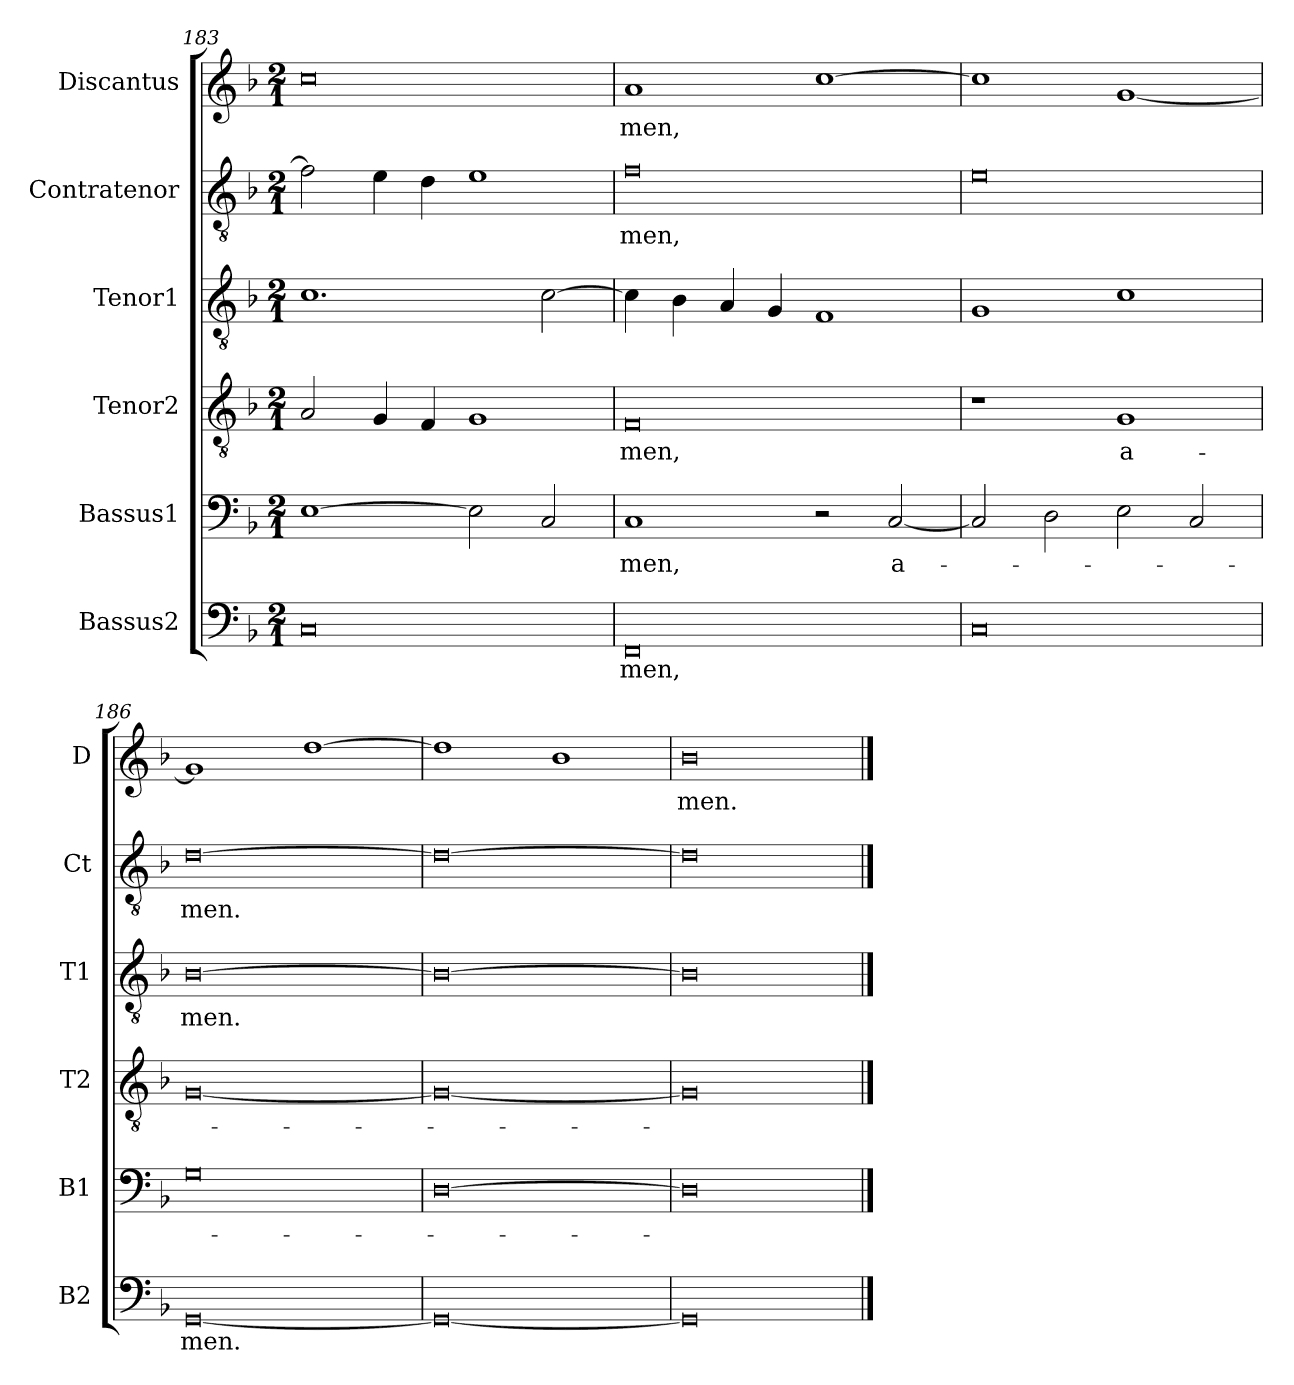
**kern	**text	**kern	**text	**kern	**text	**kern	**text	**kern	**text	**kern	**text
*part6	*part6	*part5	*part5	*part4	*part4	*part3	*part3	*part2	*part2	*part1	*part1
*staff6	*staff6	*staff5	*staff5	*staff4	*staff4	*staff3	*staff3	*staff2	*staff2	*staff1	*staff1
*I"Bassus2	*	*I"Bassus1	*	*I"Tenor2	*	*I"Tenor1	*	*I"Contratenor	*	*I"Discantus	*
*I'B2	*	*I'B1	*	*I'T2	*	*I'T1	*	*I'Ct	*	*I'D	*
*clefF4	*	*clefF4	*	*clefGv2	*	*clefGv2	*	*clefGv2	*	*clefG2	*
*k[b-]	*	*k[b-]	*	*k[b-]	*	*k[b-]	*	*k[b-]	*	*k[b-]	*
*M2/1	*	*M2/1	*	*M2/1	*	*M2/1	*	*M2/1	*	*M2/1	*
=183	=183	=183	=183	=183	=183	=183	=183	=183	=183	=183	=183
0C	.	[1E	.	2A	.	1.c	.	2f]	.	0cc	.
.	.	.	.	4G	.	.	.	4e	.	.	.
.	.	.	.	4F	.	.	.	4d	.	.	.
.	.	2E]	.	1G	.	.	.	1e	.	.	.
.	.	2C	.	.	.	[2c	.	.	.	.	.
=184	=184	=184	=184	=184	=184	=184	=184	=184	=184	=184	=184
0FF	-men,	1C	-men,	0F	-men,	4c]	.	0f	-men,	1a	-men,
.	.	.	.	.	.	4B-	.	.	.	.	.
.	.	.	.	.	.	4A	.	.	.	.	.
.	.	.	.	.	.	4G	.	.	.	.	.
.	.	2r	.	.	.	1F	.	.	.	[1cc	.
.	.	[2C	a-	.	.	.	.	.	.	.	.
=185	=185	=185	=185	=185	=185	=185	=185	=185	=185	=185	=185
0C	.	2C]	.	1r	.	1G	.	0e	.	1cc]	.
.	.	2D	.	.	.	.	.	.	.	.	.
.	.	2E	.	1G	a-	1c	.	.	.	[1g	.
.	.	2C	.	.	.	.	.	.	.	.	.
=186	=186	=186	=186	=186	=186	=186	=186	=186	=186	=186	=186
[0GG	men.	0G	.	[0G	.	[0B-	men.	[0d	men.	1g]	.
.	.	.	.	.	.	.	.	.	.	[1dd	.
=187	=187	=187	=187	=187	=187	=187	=187	=187	=187	=187	=187
0GG_	.	[0D	.	0G_	.	0B-_	.	0d_	.	1dd]	.
.	.	.	.	.	.	.	.	.	.	1b-	.
=188	=188	=188	=188	=188	=188	=188	=188	=188	=188	=188	=188
0GG]	.	0D]	.	0G]	.	0B-]	.	0d]	.	0b-	men.
==	==	==	==	==	==	==	==	==	==	==	==
*-	*-	*-	*-	*-	*-	*-	*-	*-	*-	*-	*-
